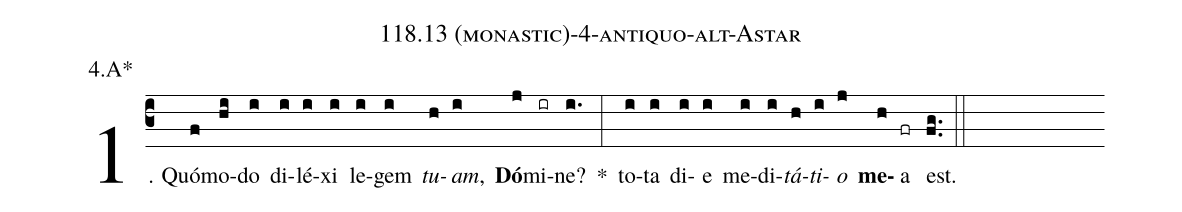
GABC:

name: 118.13 (monastic)-4-antiquo-alt-Astar;
annotation: 4.A*;
%%
(c3)1. Quó(f)mo(hi)do(i) di(i)lé(i)xi(i) le(i)gem(i) <i>tu</i>(h)<i>am</i>,(i) <b>Dó</b>(j)mi(ir)ne?(i.) *(:) to(i)ta(i) di(i)e(i) me(i)di(i)<i>tá</i>(h)<i>ti</i>(i)<i>o</i>(j) <b>me</b>(h)a(fr) est.(fg..) (::)
